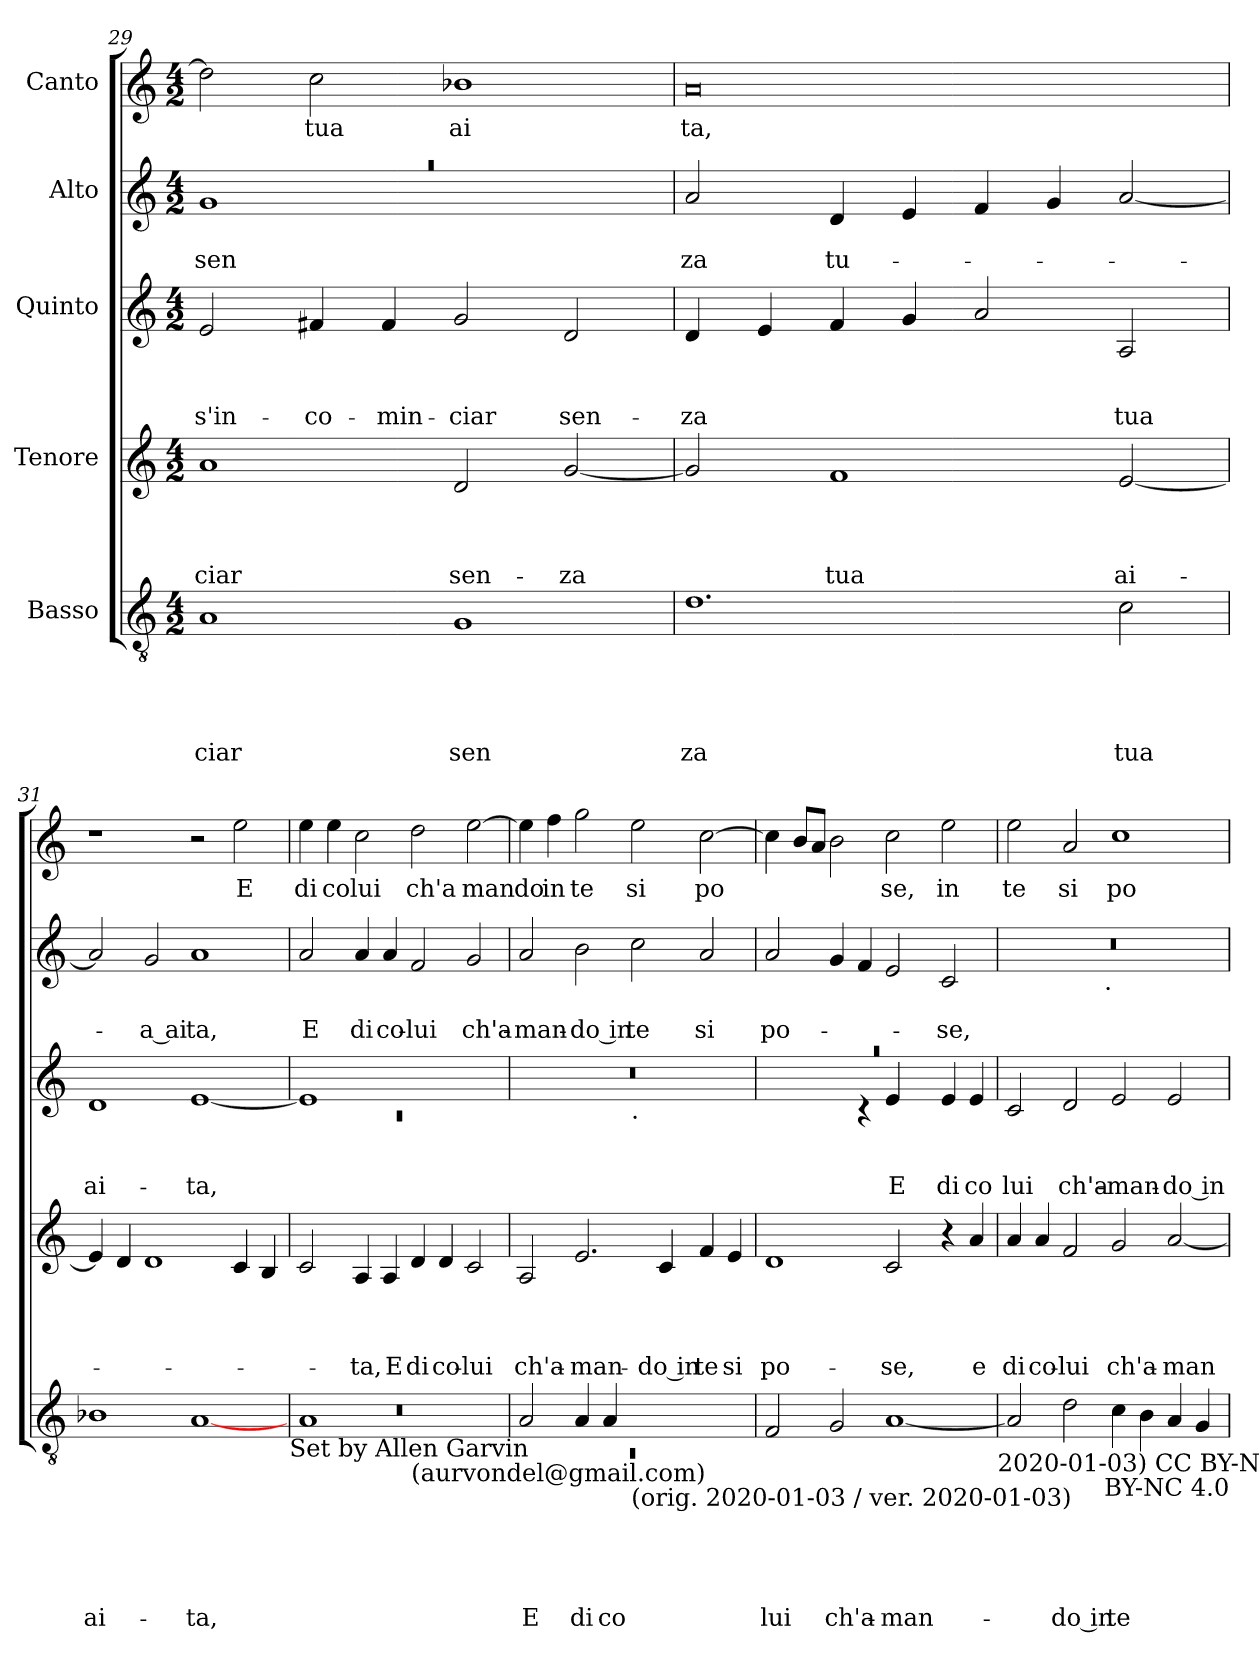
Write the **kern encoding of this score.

**kern	**text	**text	**text	**text	**text	**kern	**text	**text	**text	**text	**kern	**text	**text	**text	**kern	**text	**text	**kern	**text
*part5	*part5	*part5	*part5	*part5	*part5	*part4	*part4	*part4	*part4	*part4	*part3	*part3	*part3	*part3	*part2	*part2	*part2	*part1	*part1
*staff5	*staff5	*staff5	*staff5	*staff5	*staff5	*staff4	*staff4	*staff4	*staff4	*staff4	*staff3	*staff3	*staff3	*staff3	*staff2	*staff2	*staff2	*staff1	*staff1
*I"Basso	*	*	*	*	*	*I"Tenore	*	*	*	*	*I"Quinto	*	*	*	*I"Alto	*	*	*I"Canto	*
*clefGv2	*	*	*	*	*	*clefG2	*	*	*	*	*clefG2	*	*	*	*clefG2	*	*	*clefG2	*
*k[]	*	*	*	*	*	*k[]	*	*	*	*	*k[]	*	*	*	*k[]	*	*	*k[]	*
*C:	*	*	*	*	*	*C:	*	*	*	*	*C:	*	*	*	*C:	*	*	*C:	*
*M4/2	*	*	*	*	*	*M4/2	*	*	*	*	*M4/2	*	*	*	*M4/2	*	*	*M4/2	*
=29	=29	=29	=29	=29	=29	=29	=29	=29	=29	=29	=29	=29	=29	=29	=29	=29	=29	=29	=29
!	!	!	!	!	!LO:LY:b	!	!	!	!	!LO:LY:b	!	!	!	!LO:LY:b	!LO:N:vis=1	!	!LO:LY:b	!	!
*	*	*	*	*	*	*	*	*	*	*	*	*	*	*	*^	*	*	*	*
1A	.	.	.	.	ciar	1a	.	.	.	-ciar	2e/	.	.	s'in-	0raa	1g	.	sen-	2dd\]	.
!	!	!	!	!	!	!	!	!	!	!	!	!	!	!LO:LY:b	!	!	!	!	!	!LO:LY:b
.	.	.	.	.	.	.	.	.	.	.	4f#X/	.	.	-co-	.	.	.	.	2cc\	tua
!	!	!	!	!	!	!	!	!	!	!	!	!	!	!LO:LY:b	!	!	!	!	!	!
.	.	.	.	.	.	.	.	.	.	.	4f#/	.	.	-min-	.	.	.	.	.	.
!	!	!	!	!	!LO:LY:b	!	!	!	!	!LO:LY:b	!	!	!	!LO:LY:b	!	!	!	!	!	!LO:LY:b
1G	.	.	.	.	sen	2d/	.	.	.	sen-	2g/	.	.	-ciar	.	1ryy	.	.	1b-X	ai
!	!	!	!	!	!	!	!	!	!	!LO:LY:b	!	!	!	!LO:LY:b	!	!	!	!	!	!
.	.	.	.	.	.	[<2g/	.	.	.	-za	2d/	.	.	sen-	.	.	.	.	.	.
*	*	*	*	*	*	*	*	*	*	*	*	*	*	*	*v	*v	*	*	*	*
!!LO:PB:g=z
=30	=30	=30	=30	=30	=30	=30	=30	=30	=30	=30	=30	=30	=30	=30	=30	=30	=30	=30	=30
!	!	!	!	!	!LO:LY:b	!	!	!	!	!	!	!	!	!LO:LY:b	!	!	!LO:LY:b	!	!LO:LY:b
1.d	.	.	.	.	za	2g/]	.	.	.	.	4d/	.	.	-za	2a/	.	-za	0a	ta,
.	.	.	.	.	.	.	.	.	.	.	4e/	.	.	.	.	.	.	.	.
!	!	!	!	!	!	!	!	!	!	!LO:LY:b	!	!	!	!	!	!	!LO:LY:b	!	!
.	.	.	.	.	.	1f	.	.	.	tua	4f/	.	.	.	4d/	.	tu-	.	.
.	.	.	.	.	.	.	.	.	.	.	4g/	.	.	.	4e/	.	.	.	.
.	.	.	.	.	.	.	.	.	.	.	2a/	.	.	.	4f/	.	.	.	.
.	.	.	.	.	.	.	.	.	.	.	.	.	.	.	4g/	.	.	.	.
!	!	!	!	!	!LO:LY:b	!	!	!	!	!LO:LY:b	!	!	!	!LO:LY:b	!	!	!	!	!
2c\	.	.	.	.	tua	[<2e/	.	.	.	ai-	2A/	.	.	tua	[<2a/	.	.	.	.
=31	=31	=31	=31	=31	=31	=31	=31	=31	=31	=31	=31	=31	=31	=31	=31	=31	=31	=31	=31
!	!	!	!	!	!LO:LY:b	!	!	!	!	!	!	!	!	!LO:LY:b	!	!	!	!	!
1B-X	.	.	.	.	ai-	4e/]	.	.	.	.	1d	.	.	ai-	2a/]	.	.	1r	.
.	.	.	.	.	.	4d/	.	.	.	.	.	.	.	.	.	.	.	.	.
!	!	!	!	!	!	!	!	!	!	!	!	!	!	!	!	!	!LO:LY:b:rj	!	!
.	.	.	.	.	.	1d	.	.	.	.	.	.	.	.	2g/	.	-a ai-	.	.
!	!	!	!	!	!LO:LY:b	!	!	!	!	!	!	!	!	!LO:LY:b	!	!	!LO:LY:b	!	!
[<1A	.	.	.	.	-ta,	.	.	.	.	.	[<1e	.	.	-ta,	1a	.	-ta,	2r	.
!	!	!	!	!	!	!	!	!	!	!	!	!	!	!	!	!	!	!	!LO:LY:b
.	.	.	.	.	.	4c/	.	.	.	.	.	.	.	.	.	.	.	2ee\	E
.	.	.	.	.	.	4B/	.	.	.	.	.	.	.	.	.	.	.	.	.
!LO:TX:b:t=Set by Allen Garvin	!	!	!	!	!	!	!	!	!	!	!	!	!	!	!	!	!	!	!
=32	=32	=32	=32	=32	=32	=32	=32	=32	=32	=32	=32	=32	=32	=32	=32	=32	=32	=32	=32
*^	*	*	*	*	*	*	*	*	*	*	*^	*	*	*	*	*	*	*	*
*	*^	*	*	*	*	*	*	*	*	*	*	*	*	*	*	*	*	*	*	*	*
!	!	!LO:N:vis=1	!	!	!	!	!	!	!	!	!	!	!	!LO:N:vis=1	!	!	!	!	!	!LO:LY:b	!	!LO:LY:b
0ryy	1A	0r	.	.	.	.	.	2c/	.	.	.	.	1e]	0rc	.	.	.	2a/	.	E	4ee\	di
!	!	!	!	!	!	!	!	!	!	!	!	!	!	!	!	!	!	!	!	!	!	!LO:LY:b
.	.	.	.	.	.	.	.	.	.	.	.	.	.	.	.	.	.	.	.	.	4ee\	co
!	!	!	!	!	!	!	!	!	!	!	!	!LO:LY:b	!	!	!	!	!	!	!	!LO:LY:b	!	!LO:LY:b
.	.	.	.	.	.	.	.	4A/	.	.	.	-ta,	.	.	.	.	.	4a/	.	di	2cc\	lui
!	!	!	!	!	!	!	!	!	!	!	!	!LO:LY:b	!	!	!	!	!	!	!	!LO:LY:b	!	!
.	.	.	.	.	.	.	.	4A/	.	.	.	E	.	.	.	.	.	4a/	.	co-	.	.
!	!LO:TX:b:t=(aurvondel@gmail.com)	!	!	!	!	!	!	!	!	!	!	!	!	!	!	!	!	!	!	!	!	!
!	!	!	!	!	!	!	!	!	!	!	!	!LO:LY:b	!	!	!	!	!	!	!	!LO:LY:b	!	!LO:LY:b
.	1ryy	.	.	.	.	.	.	4d/	.	.	.	di	1ryy	.	.	.	.	2f/	.	-lui	2dd\	ch'a
!	!	!	!	!	!	!	!	!	!	!	!	!LO:LY:b	!	!	!	!	!	!	!	!	!	!
.	.	.	.	.	.	.	.	4d/	.	.	.	co-	.	.	.	.	.	.	.	.	.	.
!	!	!	!	!	!	!	!	!	!	!	!	!LO:LY:b	!	!	!	!	!	!	!	!LO:LY:b	!	!LO:LY:b
.	.	.	.	.	.	.	.	2c/	.	.	.	-lui	.	.	.	.	.	2g/	.	ch'a-	[>2ee\	man
=33	=33	=33	=33	=33	=33	=33	=33	=33	=33	=33	=33	=33	=33	=33	=33	=33	=33	=33	=33	=33	=33	=33
!	!LO:N:vis=1	!	!	!	!	!	!LO:LY:b	!	!	!	!	!LO:LY:b	!	!	!	!	!	!	!	!LO:LY:b	!	!LO:LY:b
0ryy	0rC	2A/	.	.	.	.	E	2A/	.	.	.	ch'a-	0r	1ryy	.	.	.	2a/	.	-man-	4ee\]	do
!	!	!	!	!	!	!	!	!	!	!	!	!	!	!	!	!	!	!	!	!	!	!LO:LY:b
.	.	.	.	.	.	.	.	.	.	.	.	.	.	.	.	.	.	.	.	.	4ff\	in
!	!	!	!	!	!	!	!LO:LY:b	!	!	!	!	!LO:LY:b	!	!	!	!	!	!	!	!LO:LY:b:rj	!	!LO:LY:b
.	.	4A/	.	.	.	.	di	2.e/	.	.	.	-man-	.	.	.	.	.	2b\	.	-do in	2gg\	te
!	!	!	!	!	!	!	!LO:LY:b	!	!	!	!	!	!	!	!	!	!	!	!	!	!	!
.	.	4A/	.	.	.	.	co-	.	.	.	.	.	.	.	.	.	.	.	.	.	.	.
!	!	!	!	!	!	!	!	!	!	!	!	!	!	!LO:TX:b:t=.	!	!	!	!	!	!	!	!
!	!	!LO:TX:b:t=(orig. 2020-01-03 / ver. 2020-01-03)	!	!	!	!	!	!	!	!	!	!	!	!	!	!	!	!	!	!	!	!
!	!	!	!	!	!	!	!	!	!	!	!	!	!	!	!	!	!	!	!	!LO:LY:b	!	!LO:LY:b
.	.	1ryy	.	.	.	.	.	.	.	.	.	.	.	1ryy	.	.	.	2cc\	.	te	2ee\	si
!	!	!	!	!	!	!	!	!	!	!	!	!LO:LY:b:rj	!	!	!	!	!	!	!	!	!	!
.	.	.	.	.	.	.	.	4c/	.	.	.	-do in	.	.	.	.	.	.	.	.	.	.
!	!	!	!	!	!	!	!	!	!	!	!	!LO:LY:b	!	!	!	!	!	!	!	!LO:LY:b	!	!LO:LY:b
.	.	.	.	.	.	.	.	4f/	.	.	.	te	.	.	.	.	.	2a/	.	si	[>2cc\	po
!	!	!	!	!	!	!	!	!	!	!	!	!LO:LY:b	!	!	!	!	!	!	!	!	!	!
.	.	.	.	.	.	.	.	4e/	.	.	.	si	.	.	.	.	.	.	.	.	.	.
*v	*v	*v	*	*	*	*	*	*	*	*	*	*	*	*	*	*	*	*	*	*	*	*
=34	=34	=34	=34	=34	=34	=34	=34	=34	=34	=34	=34	=34	=34	=34	=34	=34	=34	=34	=34	=34
!	!	!	!	!	!LO:LY:b	!	!	!	!	!LO:LY:b	!LO:N:vis=1	!	!	!	!	!	!	!LO:LY:b	!	!
2F/	.	.	.	.	-lui	1d	.	.	.	po-	0raa	2.ryy	.	.	.	2a/	.	po-	4cc\]	.
.	.	.	.	.	.	.	.	.	.	.	.	.	.	.	.	.	.	.	8b/L	.
.	.	.	.	.	.	.	.	.	.	.	.	.	.	.	.	.	.	.	8a/J	.
!	!	!	!	!	!LO:LY:b	!	!	!	!	!	!	!	!	!	!	!	!	!	!	!
2G/	.	.	.	.	ch'a-	.	.	.	.	.	.	.	.	.	.	4g/	.	.	2b\	.
.	.	.	.	.	.	.	.	.	.	.	.	4rc	.	.	.	4f/	.	.	.	.
!	!	!	!	!	!LO:LY:b	!	!	!	!	!LO:LY:b	!	!	!	!	!LO:LY:b	!	!	!	!	!LO:LY:b
[<1A	.	.	.	.	-man-	2c/	.	.	.	-se,	.	4e/	.	.	E	2e/	.	.	2cc\	se,
.	.	.	.	.	.	.	.	.	.	.	.	4ryy	.	.	.	.	.	.	.	.
!	!	!	!	!	!	!	!	!	!	!	!	!	!	!	!LO:LY:b	!	!	!LO:LY:b	!	!LO:LY:b
.	.	.	.	.	.	4r	.	.	.	.	.	4e/	.	.	di	2c/	.	-se,	2ee\	in
!	!	!	!	!	!	!	!	!	!	!LO:LY:b	!	!	!	!	!LO:LY:b	!	!	!	!	!
.	.	.	.	.	.	4a/	.	.	.	e	.	4e/	.	.	co-	.	.	.	.	.
!LO:TX:b:t=2020-01-03) CC BY-NC 4.0	!	!	!	!	!	!	!	!	!	!	!	!	!	!	!	!	!	!	!	!
=35	=35	=35	=35	=35	=35	=35	=35	=35	=35	=35	=35	=35	=35	=35	=35	=35	=35	=35	=35	=35
!	!	!	!	!	!	!	!	!	!	!LO:LY:b	!	!	!	!	!LO:LY:b	!	!	!	!	!LO:LY:b
*	*	*	*	*	*	*	*	*	*	*	*v	*v	*	*	*	*^	*	*	*	*
2A/]	.	.	.	.	.	4a/	.	.	.	di	2c/	.	.	-lui	0r	2ryy	.	.	2ee\	te
!	!	!	!	!	!	!	!	!	!	!LO:LY:b	!	!	!	!	!	!	!	!	!	!
.	.	.	.	.	.	4a/	.	.	.	co-	.	.	.	.	.	.	.	.	.	.
!	!	!	!	!	!LO:LY:b:rj	!	!	!	!	!LO:LY:b	!	!	!	!LO:LY:b	!	!	!	!	!	!LO:LY:b
2d\	.	.	.	.	-do in	2f/	.	.	.	-lui	2d/	.	.	ch'a-	.	4...ryy	.	.	2a/	si
!	!	!	!	!	!	!	!	!	!	!	!	!	!	!	!	!LO:TX:b:t=.	!	!	!	!
.	.	.	.	.	.	.	.	.	.	.	.	.	.	.	.	1ryy	.	.	.	.
!	!	!	!	!	!LO:LY:b	!	!	!	!	!LO:LY:b	!	!	!	!LO:LY:b	!	!	!	!	!	!LO:LY:b
4c\	.	.	.	.	te	2g/	.	.	.	ch'a-	2e/	.	.	-man-	.	.	.	.	1cc	po
4B\	.	.	.	.	.	.	.	.	.	.	.	.	.	.	.	.	.	.	.	.
!	!	!	!	!	!	!	!	!	!	!LO:LY:b	!	!	!	!LO:LY:b:rj	!	!	!	!	!	!
4A/	.	.	.	.	.	[>2a/	.	.	.	-man-	2e/	.	.	-do in	.	.	.	.	.	.
4G/	.	.	.	.	.	.	.	.	.	.	.	.	.	.	.	.	.	.	.	.
.	.	.	.	.	.	.	.	.	.	.	.	.	.	.	.	32ryy	.	.	.	.
!LO:TX:b:t=BY-NC 4.0	!	!	!	!	!	!	!	!	!	!	!	!	!	!	!	!	!	!	!	!
*	*	*	*	*	*	*	*	*	*	*	*	*	*	*	*v	*v	*	*	*	*
=	=	=	=	=	=	=	=	=	=	=	=	=	=	=	=	=	=	=	=
*-	*-	*-	*-	*-	*-	*-	*-	*-	*-	*-	*-	*-	*-	*-	*-	*-	*-	*-	*-
